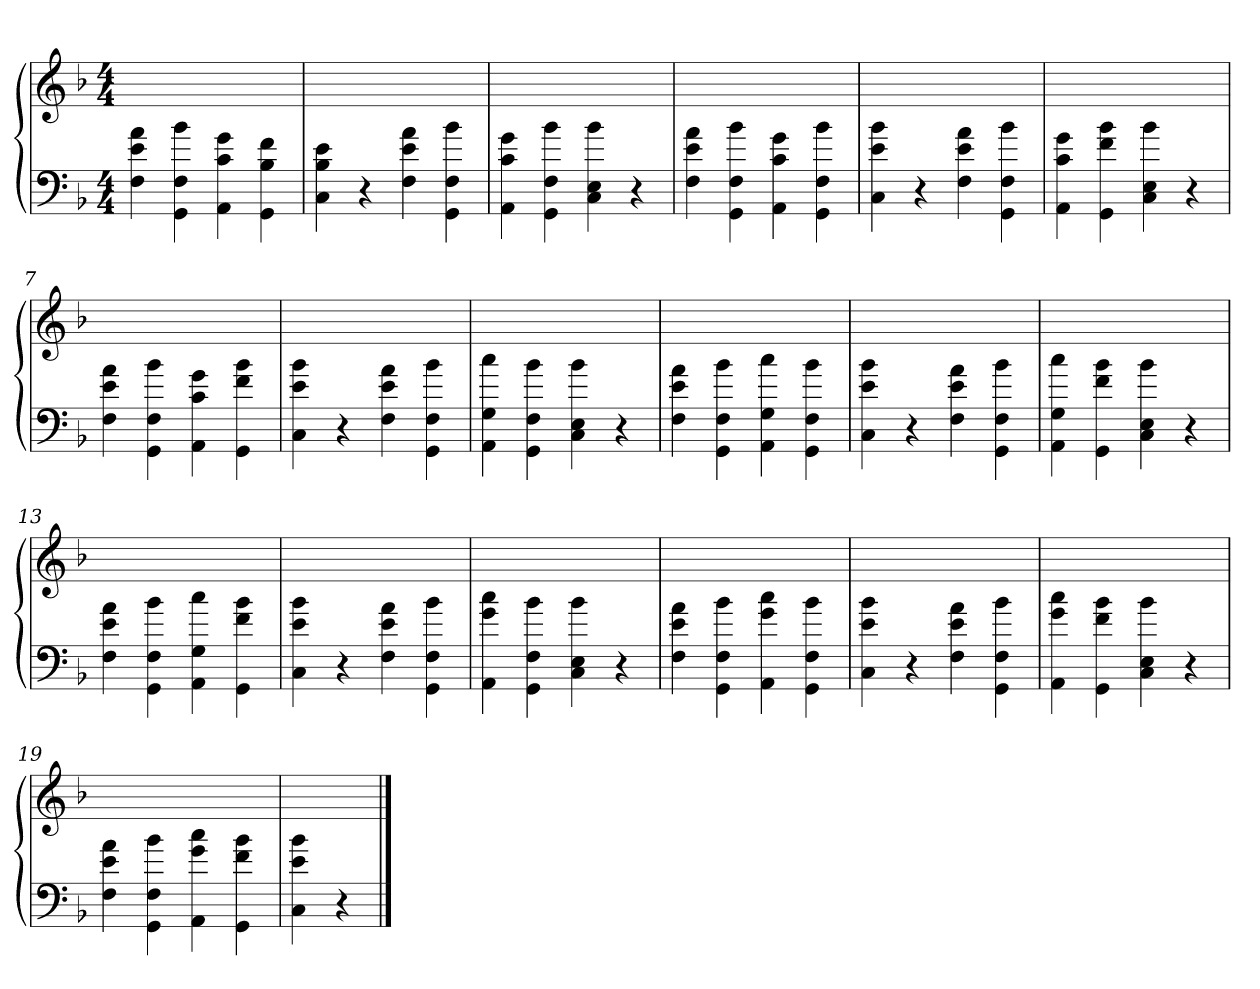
**kern	**kern
*part2	*part1
*staff2	*staff1
*clefF4	*clefG2
*k[b-]	*k[b-]
*F:	*F:
*M4/4	*M4/4
*MM60	*MM60
=1	=1
4F 4e 4a	1ryy
4GG 4F 4b-	.
4AA 4c 4g	.
4GG 4B- 4f	.
=2	=2
4C 4B- 4e	1ryy
4r	.
4F 4e 4a	.
4GG 4F 4b-	.
=3	=3
4AA 4c 4g	1ryy
4GG 4F 4b-	.
4C 4E 4b-	.
4r	.
=4	=4
4F 4e 4a	1ryy
4GG 4F 4b-	.
4AA 4c 4g	.
4GG 4F 4b-	.
=5	=5
4C 4e 4b-	1ryy
4r	.
4F 4e 4a	.
4GG 4F 4b-	.
=6	=6
4AA 4c 4g	1ryy
4GG 4f 4b-	.
4C 4E 4b-	.
4r	.
=7	=7
4F 4e 4a	1ryy
4GG 4F 4b-	.
4AA 4c 4g	.
4GG 4f 4b-	.
=8	=8
4C 4e 4b-	1ryy
4r	.
4F 4e 4a	.
4GG 4F 4b-	.
=9	=9
4AA 4G 4cc	1ryy
4GG 4F 4b-	.
4C 4E 4b-	.
4r	.
=10	=10
4F 4e 4a	1ryy
4GG 4F 4b-	.
4AA 4G 4cc	.
4GG 4F 4b-	.
=11	=11
4C 4e 4b-	1ryy
4r	.
4F 4e 4a	.
4GG 4F 4b-	.
=12	=12
4AA 4G 4cc	1ryy
4GG 4f 4b-	.
4C 4E 4b-	.
4r	.
=13	=13
4F 4e 4a	1ryy
4GG 4F 4b-	.
4AA 4G 4cc	.
4GG 4f 4b-	.
=14	=14
4C 4e 4b-	1ryy
4r	.
4F 4e 4a	.
4GG 4F 4b-	.
=15	=15
4AA 4g 4cc	1ryy
4GG 4F 4b-	.
4C 4E 4b-	.
4r	.
=16	=16
4F 4e 4a	1ryy
4GG 4F 4b-	.
4AA 4g 4cc	.
4GG 4F 4b-	.
=17	=17
4C 4e 4b-	1ryy
4r	.
4F 4e 4a	.
4GG 4F 4b-	.
=18	=18
4AA 4g 4cc	1ryy
4GG 4f 4b-	.
4C 4E 4b-	.
4r	.
=19	=19
4F 4e 4a	1ryy
4GG 4F 4b-	.
4AA 4g 4cc	.
4GG 4f 4b-	.
=20	=20
4C 4e 4b-	2ryy
4r	.
==	==
*-	*-
